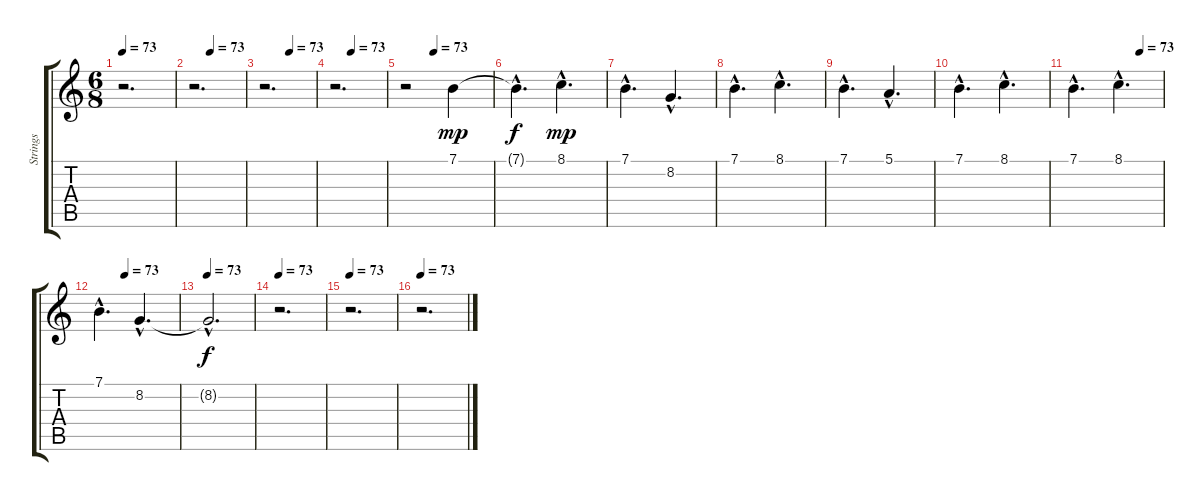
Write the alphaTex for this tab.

\track ("Strings" "Strings") {instrument stringensemble2}
\staff {score tabs}
\tuning (E4 B3 G3 D3 A2 E2) {hide}
\ts (6 8)
\tempo 73
\clef g2
\ks c
r.2{d dy mp} |
\tempo (73 0.3333333333333333)
r.2{d} |
\tempo (73 0.5)
r.2{d} |
\tempo (73 0.3333333333333333)
r.2{d} |
\tempo (73 0.3333333333333333)
r.2 7.1.4 |
7.1{hac t}.4{d dy f} 8.1{hac}.4{d dy mp} |
7.1{hac}.4{d} 8.2{hac}.4{d} |
7.1{hac}.4{d} 8.1{hac}.4{d} |
7.1{hac}.4{d} 5.1{hac}.4{d} |
7.1{hac}.4{d} 8.1{hac}.4{d} |
\tempo (73 0.75)
7.1{hac}.4{d} 8.1{hac}.4{d} |
\tempo (73 0.3333333333333333)
7.1{hac}.4{d} 8.2{hac}.4{d} |
\tempo 73
8.2{hac t}.2{d dy f} |
\tempo 73
r.2{d} |
\tempo 73
r.2{d} |
\tempo 73
r.2{d}
